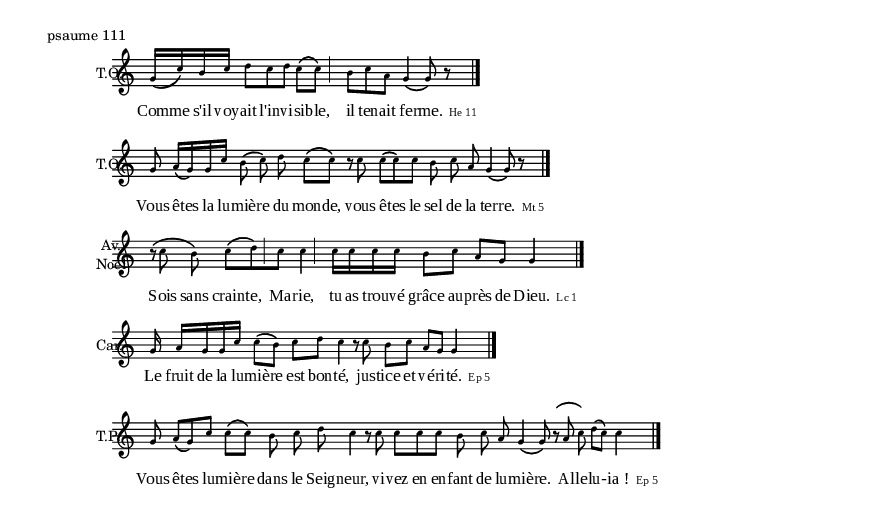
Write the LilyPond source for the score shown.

\version "2.12.0"
 \include "definitions.ly"
 \markup {psaume  111}

\relative a' { 
	\new Staff {
		\cadenzaOn
		\set Staff.instrumentName = \markup{ \center-column { T.O. } }
		g16[\( c\) b c]
		\times 2/3 { d8[ c d] }
		c8[\( c\)] \cesure \pespace
		\times 2/3 { b8[ c a] }
		g4\( g8\) r8
		
		
		\endBar
	}

	\addlyrics {
		Com -- me s'il voy -- ait l'in -- vi -- si -- ble, il ten -- ait fe -- rme.
 		\markup { \citation #"He 11" } }
}
\relative a' { 
	\new Staff {
		\cadenzaOn
		\set Staff.instrumentName = \markup{ \center-column { T.O. } }
		g8
		a16[\( g\) g c]
		\times 2/3 { b8\( c\) d }
		c[\( c\)]
		\pespace
		r c
		\times 2/3 { c[\( c\) c] }
		\times 2/3 { b c a }
		g4\( g8\) r
		\endBar
	}

	\addlyrics {
		Vous ê -- tes la lu -- miè -- re du mon -- de, vous ê -- tes le sel de la ter -- re.
 		\markup { \citation #"Mt 5" } }
}
\relative a' { 
	\new Staff {
		\cadenzaOn
		\set Staff.instrumentName = \markup{ \center-column { Av. Noël } }
		
		\times 2/3 { r8\( c b\) }
		\times 2/3 { c[\( d\) \cesure \pespace c] } c4
		\cesure \pespace
		c16[ c c c] b8[ c] a[ g] g4
		
		
		
		\endBar
	}

	\addlyrics {
		Sois sans crain -- te, Ma -- rie, tu as trou -- vé grâce au -- près de Dieu.
 		\markup { \citation #"Lc 1" } }
}
\relative a' { 
	\new Staff {
		\cadenzaOn
		\set Staff.instrumentName = \markup{ \center-column { Car. } }
		g16 a16[ g g c]
		c8[\( b\)]  c8[ d]  c4 \pespace
		r8 c8
		b8[ c] a8[ g] g4

		\endBar
	}

	\addlyrics {
		Le fruit de la lu -- miè -- re est bon -- té, jus -- tice et vé -- ri -- té.
 		\markup { \citation #"Ep 5" } }
}
\relative a' { 
	\new Staff {
		\cadenzaOn
		\set Staff.instrumentName = \markup{ \center-column { T.P. } }
		 g8
		\times 2/3 { a[\( g\) c] }
		c[\( c\)]
		\times 2/3 { b c d }
		c4
		\pespace
		r8 c
		\times 2/3 { c[ c c] }
		\times 2/3 { b c a }
		\times 2/3 { g4\( g8\) }
		
\espall
		\times 2/3 { r
8\( a c\) }
		d[\( c\)]
		c4
		\endBar
	}

	\addlyrics {
		Vous ê -- tes lu -- miè -- re dans le Seig -- neur, vi -- vez en en -- fant de lu -- miè -- re. Al -- le -- lu -- - -- "ia !"
 		\markup { \citation #"Ep 5" } }
}
